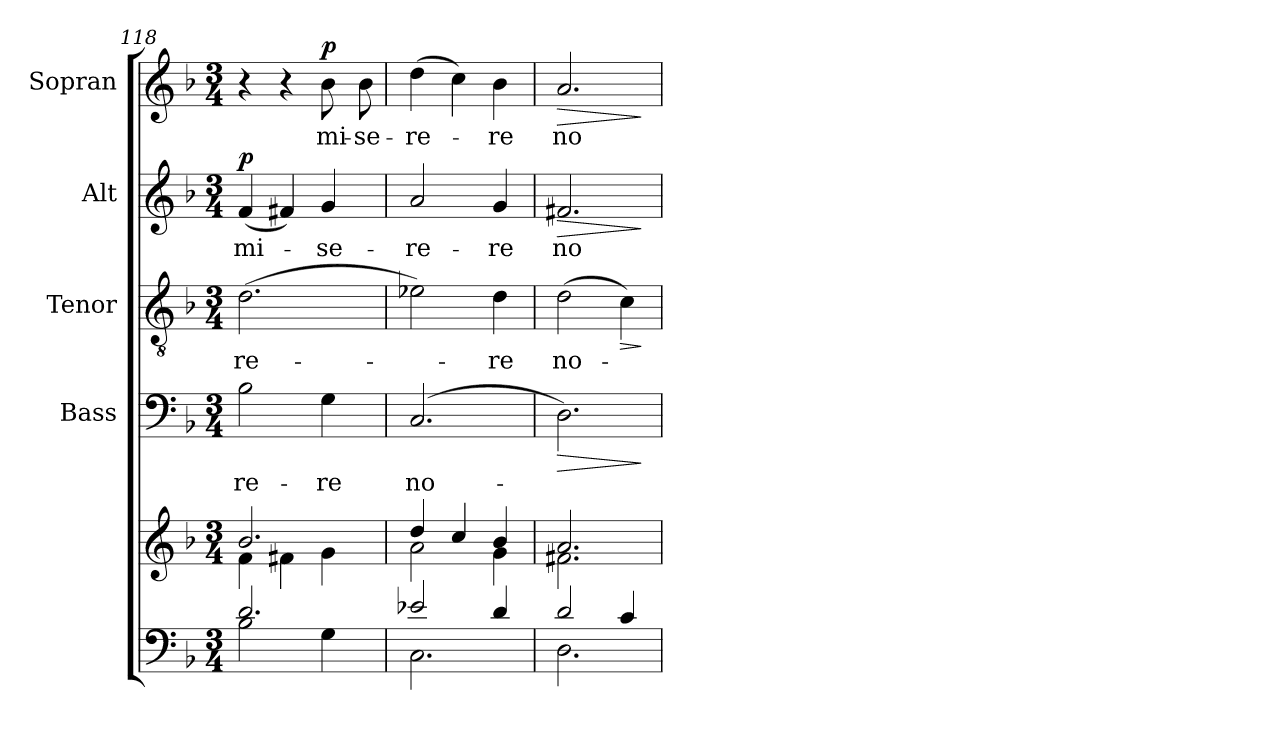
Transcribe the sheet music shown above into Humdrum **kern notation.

**kern	**kern	**kern	**text	**dynam	**kern	**text	**dynam	**kern	**text	**dynam	**kern	**text	**dynam
*part5	*part5	*part4	*part4	*part4	*part3	*part3	*part3	*part2	*part2	*part2	*part1	*part1	*part1
*staff6	*staff5	*staff4	*staff4	*staff4	*staff3	*staff3	*staff3	*staff2	*staff2	*staff2	*staff1	*staff1	*staff1
*	*	*I"Bass	*	*	*I"Tenor	*	*	*I"Alt	*	*	*I"Sopran	*	*
*	*	*I'B.	*	*	*I'T.	*	*	*I'A.	*	*	*I'S.	*	*
*clefF4	*clefG2	*clefF4	*	*	*clefGv2	*	*	*clefG2	*	*	*clefG2	*	*
*k[b-]	*k[b-]	*k[b-]	*	*	*k[b-]	*	*	*k[b-]	*	*	*k[b-]	*	*
*F:	*F:	*F:	*	*	*F:	*	*	*F:	*	*	*F:	*	*
*M3/4	*M3/4	*M3/4	*	*	*M3/4	*	*	*M3/4	*	*	*M3/4	*	*
=118	=118	=118	=118	=118	=118	=118	=118	=118	=118	=118	=118	=118	=118
*^	*^	*	*	*	*	*	*	*	*	*	*	*	*
!	!	!	!	!	!LO:LY:b	!	!	!LO:LY:b	!	!	!LO:LY:b	!LO:DY:a	!	!	!
2.d/	2B-\	2.b-/	4f\	2B-\	-re-	.	(>2.d\	-re-	.	(<4f/	mi-	p	4r	.	.
.	.	.	4f#X\	.	.	.	.	.	.	4f#X/)	.	.	4r	.	.
!	!	!	!	!	!LO:LY:b	!	!	!	!	!	!LO:LY:b	!	!	!LO:LY:b	!LO:DY:a
.	4G\	.	4g\	4G\	-re	.	.	.	.	4g/	-se-	.	8b-\	mi-	p
!	!	!	!	!	!	!	!	!	!	!	!	!	!	!LO:LY:b	!
.	.	.	.	.	.	.	.	.	.	.	.	.	8b-\	-se-	.
=119	=119	=119	=119	=119	=119	=119	=119	=119	=119	=119	=119	=119	=119	=119	=119
!	!	!	!	!	!LO:LY:b	!	!	!	!	!	!LO:LY:b	!	!	!LO:LY:b	!
2e-X/	2.C\	4dd/	2a\	(2.C/	no-	.	2e-X\)	.	.	2a/	-re-	.	(>4dd\	-re-	.
.	.	4cc/	.	.	.	.	.	.	.	.	.	.	4cc\)	.	.
!	!	!	!	!	!	!	!	!LO:LY:b	!	!	!LO:LY:b	!	!	!LO:LY:b	!
4d/	.	4b-/	4g\	.	.	.	4d\	-re	.	4g/	-re	.	4b-\	-re	.
!!LO:LB:g=z
=120	=120	=120	=120	=120	=120	=120	=120	=120	=120	=120	=120	=120	=120	=120	=120
!	!	!	!	!	!	!LO:HP:b	!	!LO:LY:b	!	!	!LO:LY:b	!LO:HP:b	!	!LO:LY:b	!LO:HP:b
2d/	2.D\	2.a/	2.f#X\	2.D\)	.	>	(>2d\	no-	.	2.f#X/	no-	>	2.a/	no-	>
!	!	!	!	!	!	!	!	!	!LO:HP:b	!	!	!	!	!	!
4c/	.	.	.	.	.	.	4c\)	.	>	.	.	.	.	.	.
*v	*v	*	*	*	*	*	*	*	*	*	*	*	*	*	*
*	*v	*v	*	*	*	*	*	*	*	*	*	*	*	*
.	.	.	.	]	.	.	]	.	.	]	.	.	]
=	=	=	=	=	=	=	=	=	=	=	=	=	=
*-	*-	*-	*-	*-	*-	*-	*-	*-	*-	*-	*-	*-	*-
